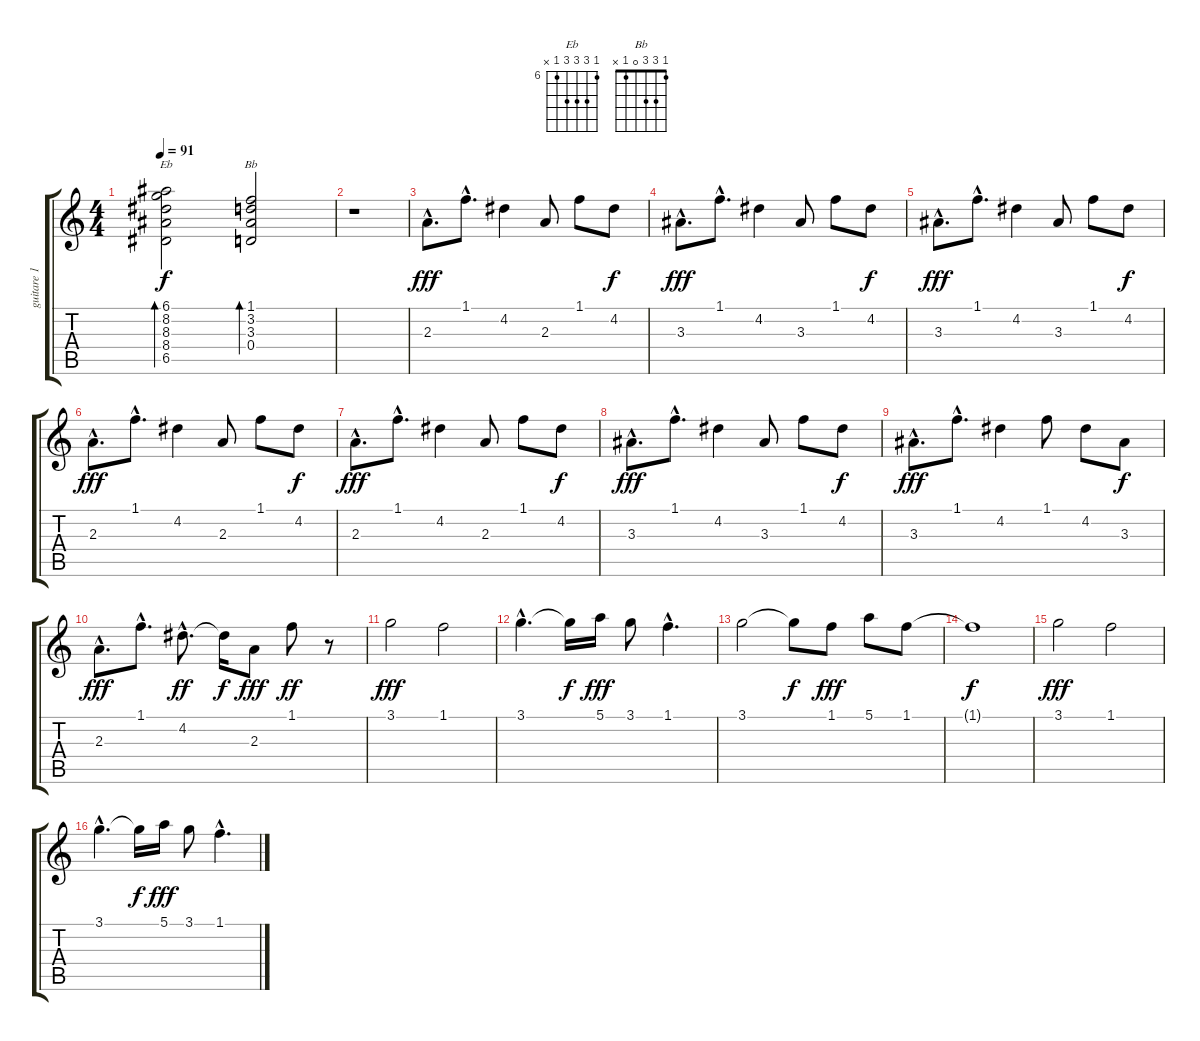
\track ("guitare 1" "guitare 1") {instrument distortionguitar}
\staff {score tabs}
\tuning (E4 B3 G3 D3 A2 E2) {hide}
\chord ("Eb" 6 8 8 8 6 x) {firstfret 6}
\chord ("Bb" 1 3 3 0 1 x)
\ts (4 4)
\tempo 91
\clef g2
\ks c
(6.1 8.2 8.3 8.4 6.5).2{bd 240 ch "Eb" dy f} (1.1 3.2 3.3 0.4).2{bd 240 ch "Bb"} |
r.1 |
2.3{hac}.8{d dy fff volume 10} 1.1{hac}.8{d} 4.2.4 2.3.8 1.1.8 4.2.8{dy f} |
3.3{hac}.8{d dy fff} 1.1{hac}.8{d} 4.2.4 3.3.8 1.1.8 4.2.8{dy f} |
3.3{hac}.8{d dy fff} 1.1{hac}.8{d} 4.2.4 3.3.8 1.1.8 4.2.8{dy f} |
2.3{hac}.8{d dy fff} 1.1{hac}.8{d} 4.2.4 2.3.8 1.1.8 4.2.8{dy f} |
2.3{hac}.8{d dy fff} 1.1{hac}.8{d} 4.2.4 2.3.8 1.1.8 4.2.8{dy f} |
3.3{hac}.8{d dy fff} 1.1{hac}.8{d} 4.2.4 3.3.8{balance 0} 1.1.8{volume 10} 4.2.8{dy f volume 10} |
3.3{hac}.8{d dy fff} 1.1{hac}.8{d balance 0} 4.2.4 1.1.8{balance 0} 4.2.8{balance 0} 3.3.8{dy f} |
2.3{hac}.8{d dy fff} 1.1{hac}.8{d} 4.2{hac}.8{d dy ff} 4.2{t}.16{dy f} 2.3.8{dy fff} 1.1.8{dy ff} r.8 |
3.1.2{dy fff} 1.1.2 |
3.1{hac}.4{d} 3.1{t}.16{dy f} 5.1.16{dy fff} 3.1.8 1.1{hac}.4{d} |
3.1.2 3.1{t}.8{dy f} 1.1.8{dy fff} 5.1.8 1.1.8 |
1.1{t}.1{dy f} |
3.1.2{dy fff} 1.1.2 |
3.1{hac}.4{d} 3.1{t}.16{dy f} 5.1.16{dy fff} 3.1.8 1.1{hac}.4{d}
